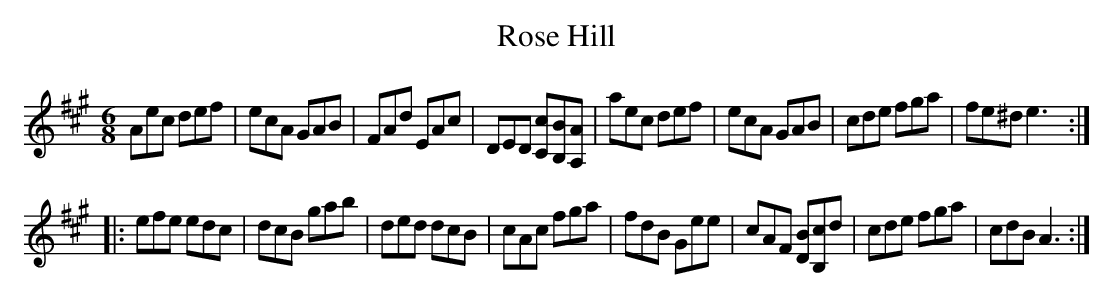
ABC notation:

X:1
T:Rose Hill
M:6/8
L:1/8
K:A
Aec def | ecA GAB | FAd EAc | DED [Cc][B,B][A,A] | aec def | ecA GAB | cde fga | fe^d e3 :|
|: efe edc | dcB gab | ded dcB | cAc fga | fdB Gee | cAF [DB][B,c]d | cde fga | cdB A3 :|
